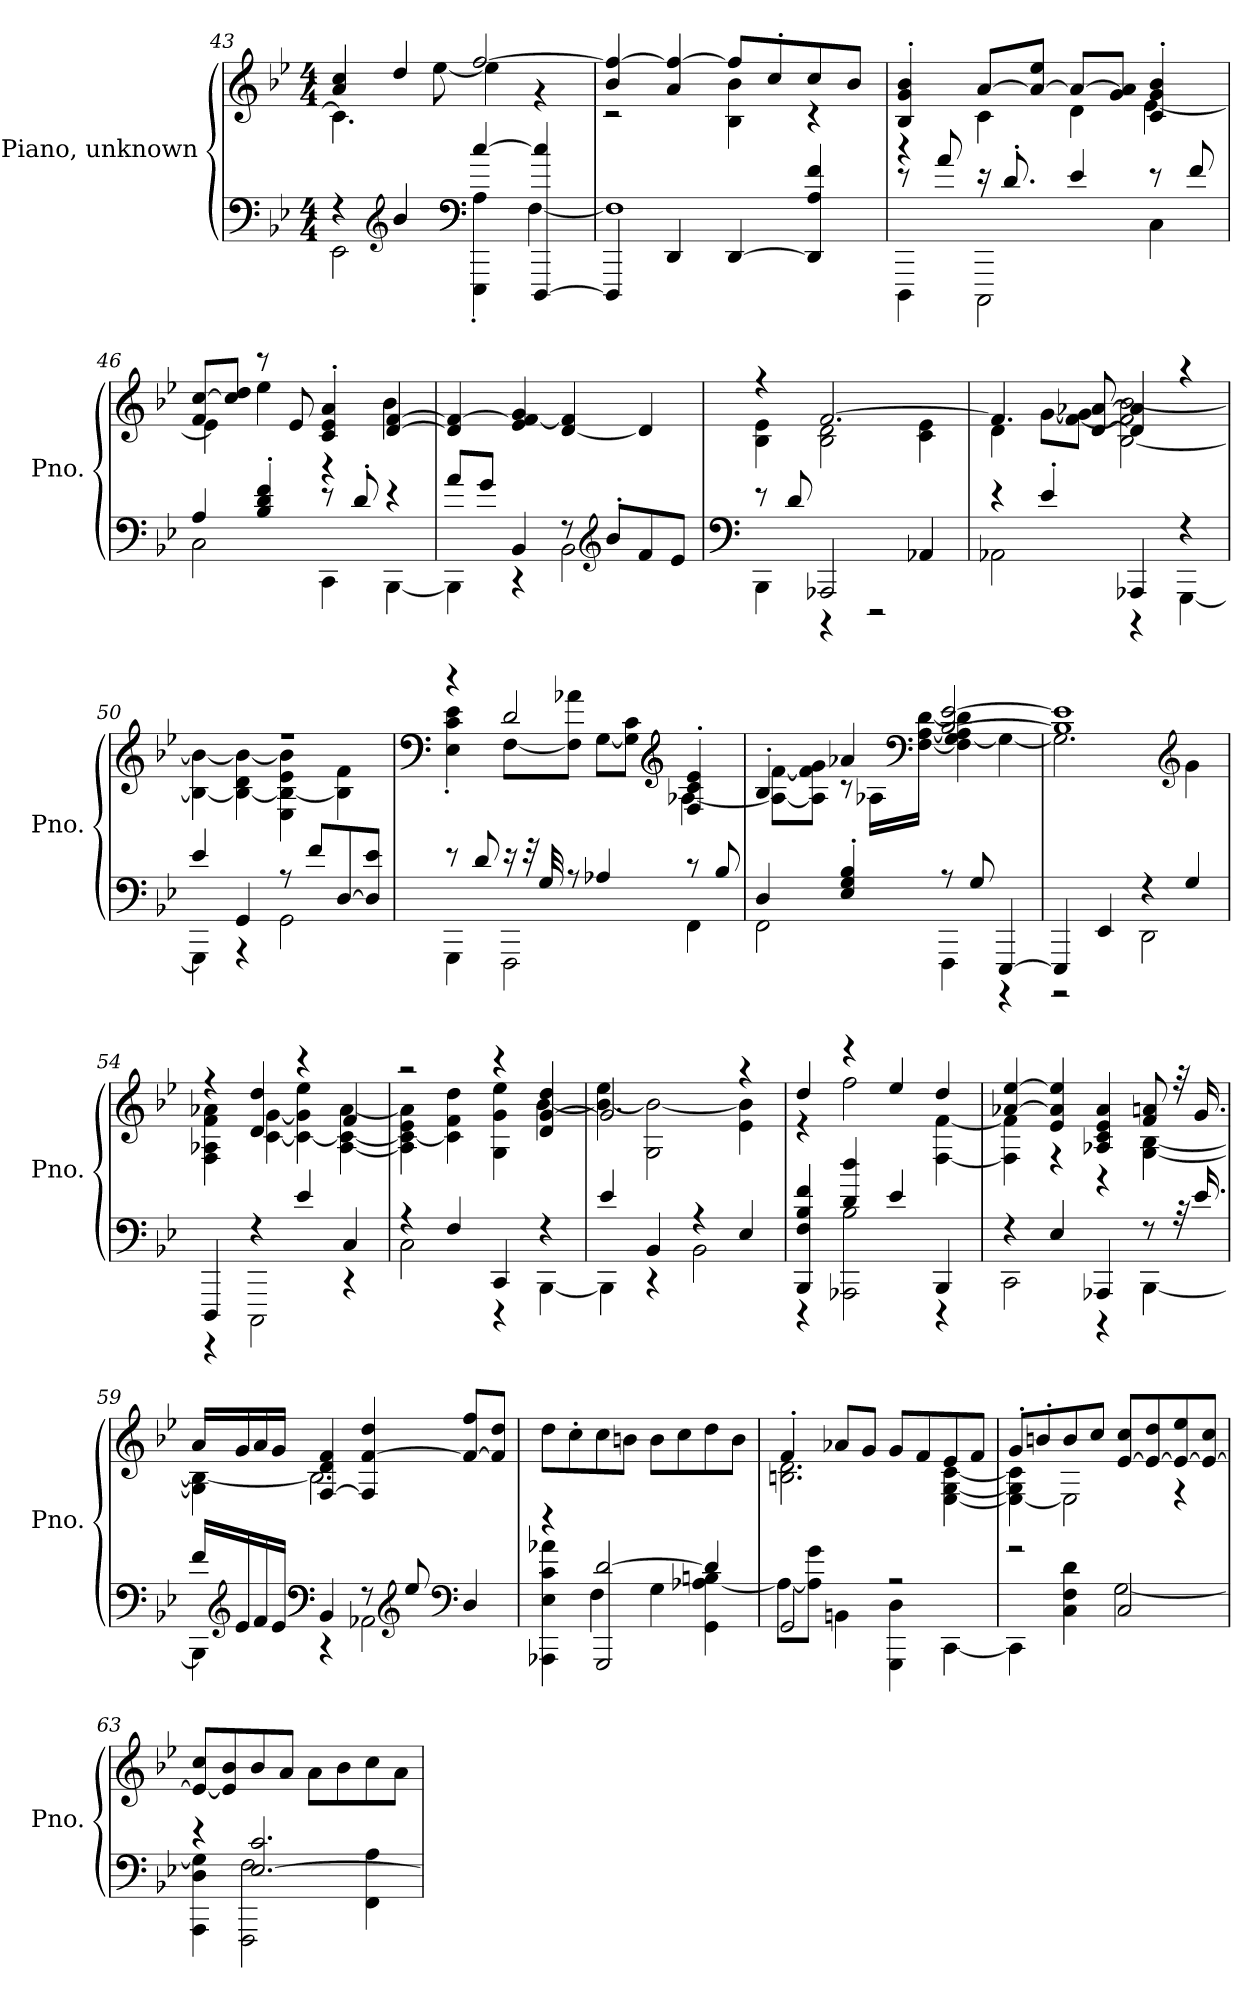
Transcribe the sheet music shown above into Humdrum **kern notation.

**kern	**kern
*part1	*part1
*staff2	*staff1
*I"Piano, unknown	*
*I'Pno.	*
*clefF4	*clefG2
*k[b-e-]	*k[b-e-]
*M4/4	*M4/4
=43	=43
*^	*^
4r	2EE-\	4a/ 4cc/	4.c\]
*clefG2	*	*	*
4b-/	.	4dd/	.
.	.	.	[8ee-\
*clefF4	*	*	*
[4cc/	4EEE-\' 4A\'	[2ff/	4ee-\]
[4DDD/ 4cc/]	[4F\	.	4r
=44	=44	=44	=44
4DDD/]	1F]	4b-/ 4ff/_	2r
4DD/	.	4a/ 4ff/_	.
[4DD/	.	8ff/L]	4B-\ 4b-\
.	.	8cc'/	.
4DD/] 4A/ 4f/	.	8cc/	4r
.	.	8b-/J	.
!!LO:LB:g=z	!!
=45	=45	=45	=45
8r	4DDD\	4B-/' 4g/' 4b-/'	4r
8a/	.	.	.
16r	2CCC\	[8a/L	4c\
8.d'/	.	.	.
.	.	8a/_ 8ee-/J	.
4e-/	.	8a/L_	4d\
.	.	8g/ 8a/]J	.
8r	4C\	4c/' 4g/' 4b-/'	[4e-\
8f/	.	.	.
=46	=46	=46	=46
4A/	2C\	8f/ [8cc/L	4e-\]
.	.	8cc/] 8dd/J	.
4B-/' 4d/' 4f/'	.	8r	4ee-\
.	.	8e-/	.
8r	4CC\	4c/' 4e-/' 4a/'	4r
8d'/	.	.	.
4r	[4BBB-\	[4d/ [4f/	4b-\
*	*	*v	*v
=47	=47	=47
8a/L	4BBB-\]	4d/] 4f/_
8g/J	.	.
4BB-/	4r	4e-/ 4f/_ 4g/
8r	2BB-\	[4d/ 4f/]
*clefG2	*	*
8b-'/L	.	.
8f/	.	4d/]
8e-/J	.	.
=48	=48	=48
*clefF4	*	*
*	*	*^
8r	4BBB-\	4r	4B-\ 4e-\
8d/	.	.	.
2AAA-X/	4r	[2.f/	2B-\ 2d\
.	2r	.	.
4AA-X/	.	.	4c\ 4e-\
!!LO:PB:g=z	!!
=49	=49	=49	=49
4r	2AA-X\	4.f/]	4d\
4e-'/	.	.	[8g\L
.	.	[8d/ [8a-X/	[8f\ 8g\]J
4AAA-X/	4r	4d/] 4a-/]	[2B-\ 2f\] [2b-\
4r	[4GGG\	4r	.
=50	=50	=50	=50
4e-/	4GGG\]	1r	4B-\_ 4b-\_
4GG/	4r	.	4B-\_ 4d\ 4b-\_
8r	2GG\	.	4E-\ 4B-\_ 4e-\ 4b-\]
8f/L	.	.	.
[8D/	.	.	4B-\] 4f\
8D/] 8e-/J	.	.	.
=51	=51	=51	=51
*	*	*clefF4	*
8r	4GGG\	4r	4E-\' 4c\' 4e-\'
8d/	.	.	.
16r	2FFF\	2d/	[8F\L
32r	.	.	.
32G/	.	.	.
8r	.	.	8F\] 8a-X\J
4A-X/	.	.	[8G\L
.	.	.	8G\] 8c\J
*	*	*clefG2	*
8r	4FF\	4F/' 4c/' 4e-/'	[4A-X\
8B-/	.	.	.
!!LO:LB:g=z	!!
=52	=52	=52	=52
4D/	2FF\	4B-'/	8A-\_ [8f\L
.	.	.	8A-\] 8f\] 8g\J
4E-/' 4G/' 4B-/'	.	4a-X/	8r
.	.	.	16A-X\LL
*	*	*clefF4	*
.	.	.	[16F\ [16A-\ [16d\JJ
8r	4FFF\	[2B-/ [2e-/	4F\] [4G\ 4A-\] 4d\]
8G/	.	.	.
[4EEE-/	4r	.	4G\_
=53	=53	=53	=53
4EEE-/]	2r	1B-] 1e-]	2.G\]
4EE-/	.	.	.
4r	2DD\	.	.
*	*	*clefG2	*
4G/	.	.	4g\
=54	=54	=54	=54
4DDD/	4r	4r	4F\ 4A-X\ 4f\ 4a-X\
4r	2CCC\	4d/ 4dd/	[4c\ [4g\
4e-/	.	4r	4c\_ 4g\] 4ee-\
4C/	4r	4f/	[4A-\ 4c\_ [4a-\
=55	=55	=55	=55
4r	2C\	2r	4A-\] 4c\_ 4e-\ 4a-\]
4F/	.	.	4c\] 4f\ 4dd\
4CC/	4r	4r	4G\ 4g\ 4ee-\
4r	[4BBB-\	4d/ [4g/ 4dd/	[4b-\
=56	=56	=56	=56
4e-/	4BBB-\]	2.g/]	4b-\_ 4ee-\
4BB-/	4r	.	2G\ 2b-\_
4r	2BB-\	.	.
4E-/	.	4r	4e-\ 4b-\]
!!LO:LB:g=z	!!
=57	=57	=57	=57
4BBB-/ 4F/ 4B-/ 4f/	4r	4dd/	4r
4d/ 4dd/	2AAA-X\ 2B-\	4r	2ff\
4e-/	.	4ee-/	.
4BBB-/	4r	4dd/	[4F\ [4f\
=58	=58	=58	=58
4r	2CC\	[4a-X/ [4ee-/	4F\] 4f\]
4E-/	.	4e-/ 4a-/] 4ee-/]	4r
4AAA-X/	4r	4A-X/ 4c/ 4e-/ 4a-/	4r
8r	[4BBB-\	8f/ 8an/	[4G\ [4B-\
32r	.	32r	.
16.e-/	.	16.g/	.
=59	=59	=59	=59
16f/LL	4BBB-\]	16a/LL	4G\] 4B-\_
*clefG2	*	*	*
16e-/	.	16g/	.
16f/	.	16a/	.
16e-/JJ	.	16g/JJ	.
*clefF4	*	*	*
4BB-/	4r	[4F/ 4d/ 4f/	2.B-\]
8r	2AA-X\	4F/] [4f/ 4dd/	.
*clefG2	*	*	*
8ee-/	.	.	.
*clefF4	*	*	*
4D/	.	8f/_ 8ff/L	.
.	.	8f/] 8dd/J	.
*	*	*v	*v
!!LO:LB:g=z
=60	=60	=60
4r	4AAA-X\ 4E-\ 4c\ 4a-X\	8dd\L
.	.	8cc'\
2GGG/ [2d/	4F\	8cc\
.	.	8bn\J
.	4G\	8b\L
.	.	8cc\
4d/]	4GG\ [4A-X\ 4Bn\	8dd\
.	.	8b\J
=61	=61	=61
*	*	*^
2GG/	8A-\L_	4f'/	2.Bn\ 2.d\
.	8A-\] 8g\J	.	.
.	4BBn\	8a-X/L	.
.	.	8g/J	.
2r	4GGG\ 4D\	8g/L	.
.	.	8f/	.
.	[4CC\	8e-/	[4E-\ [4G\ [4c\
.	.	8f/J	.
=62	=62	=62	=62
2r	4CC\]	8g'/L	4E-\_ 4G\] 4c\]
.	.	8bn'/	.
.	4C\ 4F\ 4d\	8b/	2E-\]
.	.	8cc/J	.
2C/	[2G\	[8e-/ 8cc/L	.
.	.	8e-/_ 8dd/	.
.	.	8e-/_ 8ee-/	4r
.	.	8e-/_ 8cc/J	.
*	*	*v	*v
=63	=63	=63
4r	4AAA\ 4D\ 4G\]	8e-/_ 8cc/L
.	.	8e-/] 8b-/
[2.E-/ 2.c/	2FFF\ 2F\	8b-/
.	.	8a/J
.	.	8a\L
.	.	8b-\
.	4FF\ 4A\	8cc\
.	.	8a\J
*v	*v	*
=	=
*-	*-
